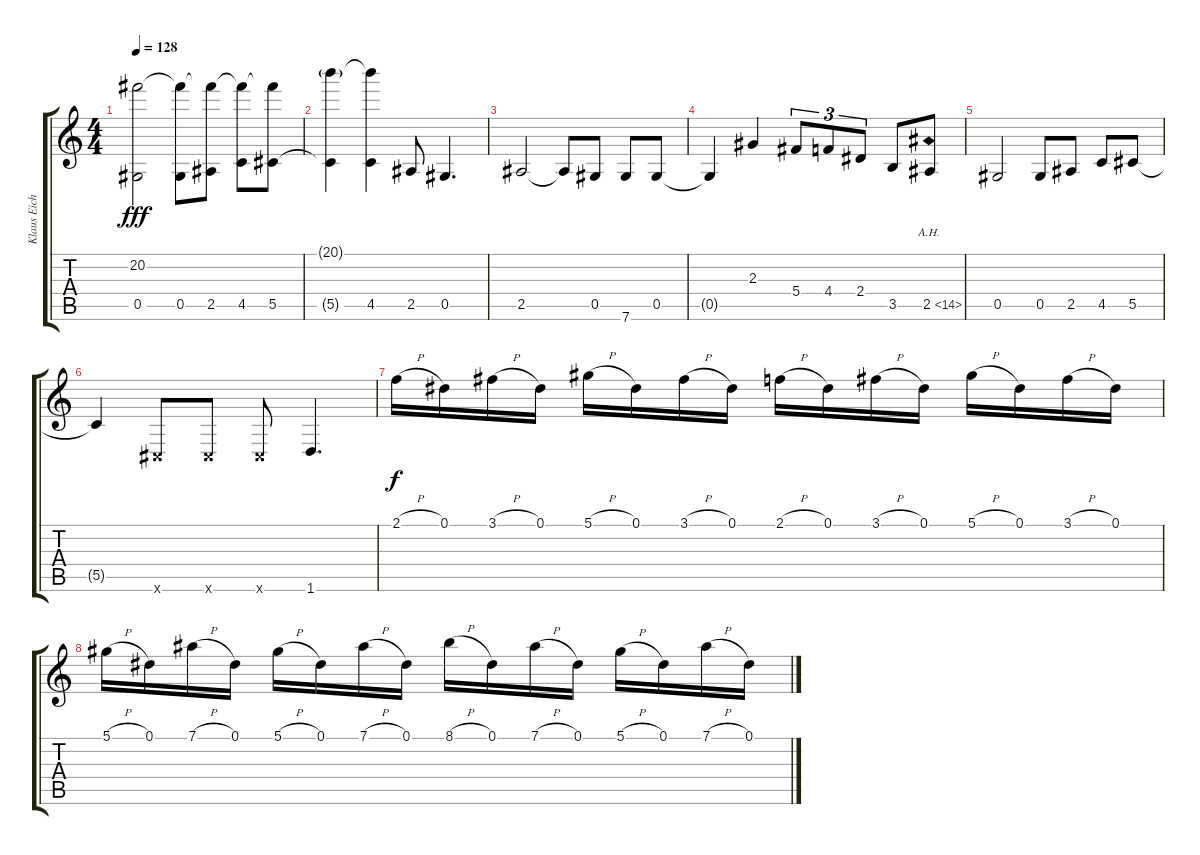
\track ("Klaus Eichstadt (lead)" "Klaus Eich") {instrument distortionguitar}
\staff {score tabs}
\tuning (Eb4 Bb3 Gb3 Db3 Ab2 Db2) {hide}
\ts (4 4)
\tempo 128
\clef g2
\ks c
(20.2{t} 0.5).2{dy fff} (20.2{t} 0.5).8 (20.2{t} 2.5).8 (20.2{t} 4.5).8 (20.2{t} 5.5).8 |
(20.1{g} 5.5{t}).4 (20.1{t} 4.5).4 2.5.8 0.5.4{d} |
2.5.2 2.5{t}.8 0.5.8 7.6.8 0.5.8 |
0.5{t}.4 2.3.4 5.4.8{tu (3 2)} 4.4.8{tu (3 2)} 2.4.8{tu (3 2)} 3.5.8 2.5{ah 12}.8 |
0.5.2 0.5.8 2.5.8 4.5.8 5.5.8 |
5.5{t}.4 0.6{x}.8 0.6{x}.8 0.6{x}.8 1.6.4{d} |
2.1{h}.16{dy f} 0.1.16 3.1{h}.16 0.1.16 5.1{h}.16 0.1.16 3.1{h}.16 0.1.16 2.1{h}.16 0.1.16 3.1{h}.16 0.1.16 5.1{h}.16 0.1.16 3.1{h}.16 0.1.16 |
5.1{h}.16 0.1.16 7.1{h}.16 0.1.16 5.1{h}.16 0.1.16 7.1{h}.16 0.1.16 8.1{h}.16 0.1.16 7.1{h}.16 0.1.16 5.1{h}.16 0.1.16 7.1{h}.16 0.1.16
